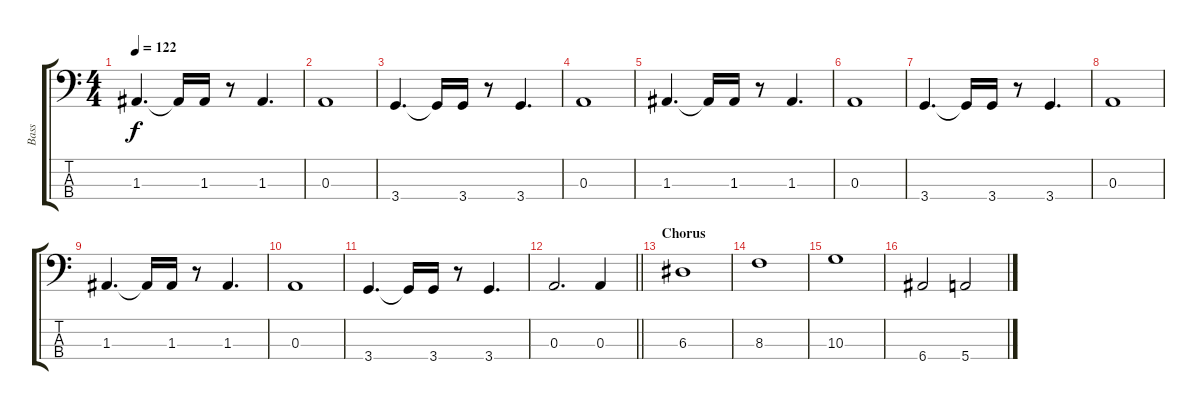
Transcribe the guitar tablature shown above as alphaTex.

\track ("Bass" "Bass") {instrument electricbassfinger}
\staff {score tabs}
\tuning (G2 D2 A1 E1) {hide}
\ts (4 4)
\tempo 122
\clef f4
\ks c
1.3.4{d dy f} 1.3{t}.16 1.3.16 r.8 1.3.4{d} |
0.3.1 |
3.4.4{d} 3.4{t}.16 3.4.16 r.8 3.4.4{d} |
0.3.1 |
1.3.4{d} 1.3{t}.16 1.3.16 r.8 1.3.4{d} |
0.3.1 |
3.4.4{d} 3.4{t}.16 3.4.16 r.8 3.4.4{d} |
0.3.1 |
1.3.4{d} 1.3{t}.16 1.3.16 r.8 1.3.4{d} |
0.3.1 |
3.4.4{d} 3.4{t}.16 3.4.16 r.8 3.4.4{d} |
\barLineRight lightlight
0.3.2{d} 0.3.4 |
\section ("" "Chorus")
6.3.1 |
8.3.1 |
10.3.1 |
6.4.2 5.4.2
